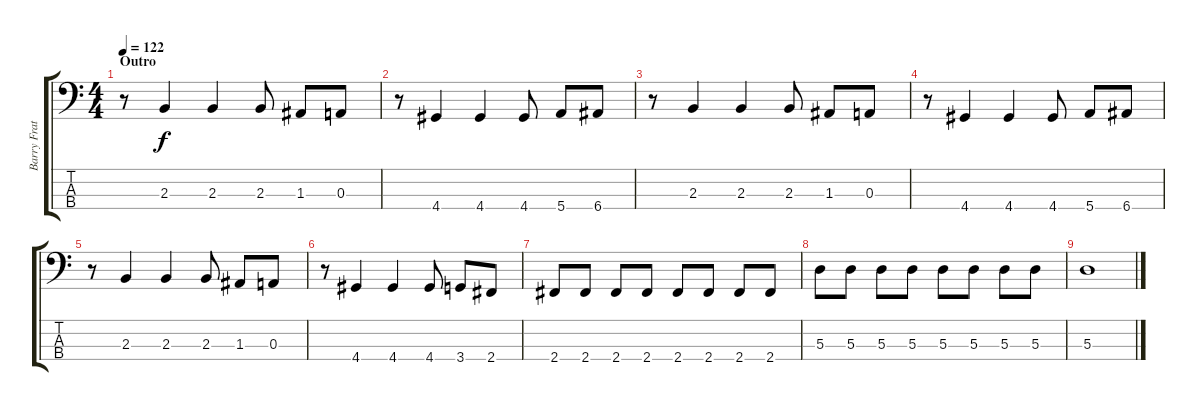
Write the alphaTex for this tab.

\track ("Barry Fratelli" "Barry Frat") {instrument electricbassfinger}
\staff {score tabs}
\tuning (G2 D2 A1 E1) {hide}
\ts (4 4)
\section ("" "Outro")
\tempo 122
\clef f4
\ks c
r.8{dy f} 2.3.4 2.3.4 2.3.8 1.3.8 0.3.8 |
r.8 4.4.4 4.4.4 4.4.8 5.4.8 6.4.8 |
r.8 2.3.4 2.3.4 2.3.8 1.3.8 0.3.8 |
r.8 4.4.4 4.4.4 4.4.8 5.4.8 6.4.8 |
r.8 2.3.4 2.3.4 2.3.8 1.3.8 0.3.8 |
r.8 4.4.4 4.4.4 4.4.8 3.4.8 2.4.8 |
2.4.8 2.4.8 2.4.8 2.4.8 2.4.8 2.4.8 2.4.8 2.4.8 |
5.3.8 5.3.8 5.3.8 5.3.8 5.3.8 5.3.8 5.3.8 5.3.8 |
5.3.1
